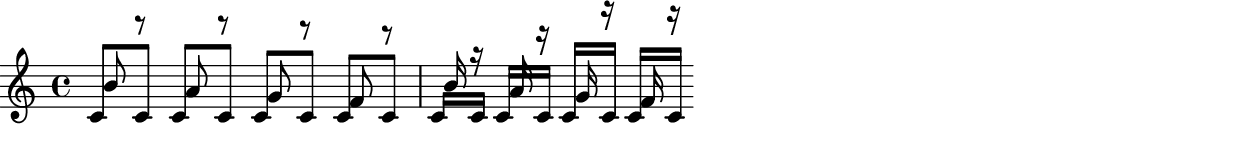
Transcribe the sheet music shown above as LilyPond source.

%% Generated by lilypond-book.py
%% Options: [exampleindent=10.16\mm,indent=0\mm,line-width=160\mm]
\include "lilypond-book-preamble.ly"


% ****************************************************************
% Start cut-&-pastable-section
% ****************************************************************



\paper {
  indent = 0\mm
  line-width = 160\mm
  % offset the left padding, also add 1mm as lilypond creates cropped
  % images with a little space on the right
  line-width = #(- line-width (* mm  3.000000) (* mm 1))
}

\layout {
  
}





% ****************************************************************
% ly snippet:
% ****************************************************************
\sourcefilename "/home/karlin/lilypond-git/input/regression/beam-collision-beamcount.ly"
\sourcefileline 0
\version "2.19.21"
\header {
  texidoc = "Manual beams do not collide with notes."
}

\layout {
%  debug-beam-scoring = ##t
  indent = #0.0
}

\relative \new Staff {

  <<
    \new Voice {
      \voiceOne
      \repeat unfold 4 { c'8[ c] }
    }
    \new Voice \relative {
      \voiceThree
      \autoBeamOff
      b' r a r
      g r f r
    } 
  >>

   |
  
  <<
    \new Voice {
      \voiceOne
      \repeat unfold 4 { c16[ c] }
    }
    \new Voice \relative {
      \voiceThree
      \autoBeamOff
      b' r a r
      g r f r
    } 
  >>

}



% ****************************************************************
% end ly snippet
% ****************************************************************
